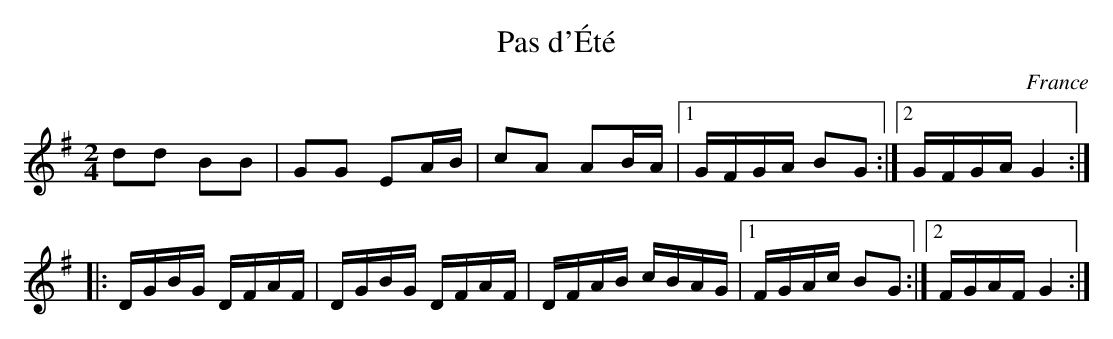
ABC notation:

X:1
T:Pas d'Été
M:2/4
O:France
K:G
d2d2 B2B2|G2G2 E2AB|c2A2 A2BA\
|1GFGA B2G2:|2GFGA G4::
DGBG DFAF|DGBG DFAF|DFAB cBAG\
|1FGAc B2G2:|2FGAFG4:|
